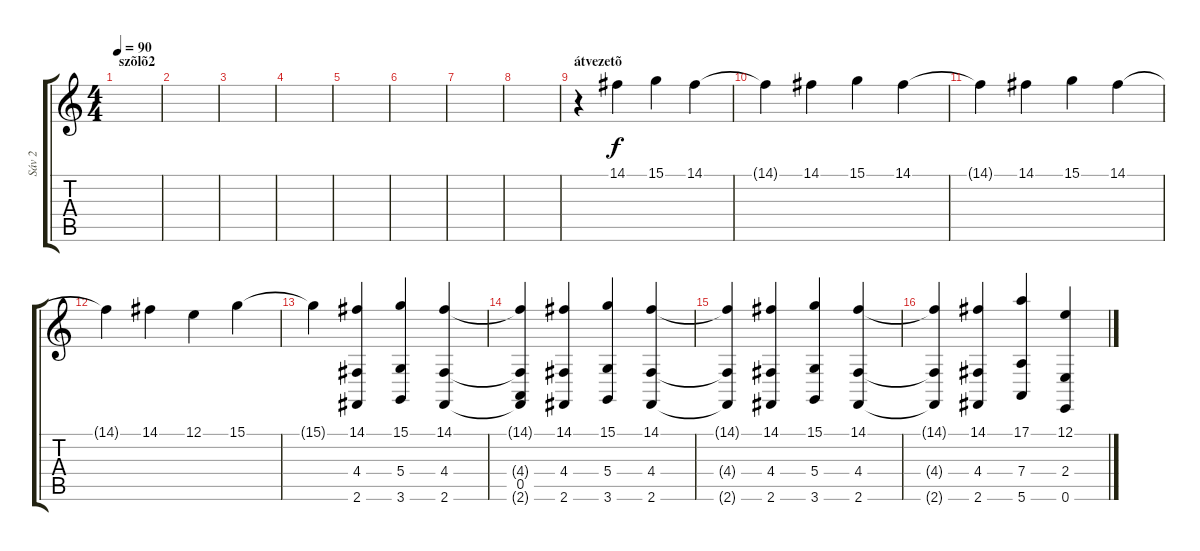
\track ("Sáv 2" "Sáv 2") {instrument acousticgrandpiano}
\staff {score tabs}
\tuning (E4 B3 G3 D3 A2 E2) {hide}
\ts (4 4)
\section ("" "szõlõ2")
\tempo 90
\clef g2
\ks c
|
|
|
|
|
|
|
|
\section ("" "átvezetõ")
r.4{instrument choiraahs} 14.1.4 15.1.4 14.1.4 |
14.1{t}.4 14.1.4 15.1.4 14.1.4 |
14.1{t}.4 14.1.4 15.1.4 14.1.4 |
14.1{t}.4 14.1.4 12.1.4 15.1.4 |
15.1{t}.4 (14.1 4.4 2.6).4 (15.1 5.4 3.6).4 (14.1 4.4 2.6).4 |
(14.1{t} 4.4{t} 0.5 2.6{t}).4 (14.1 4.4 2.6).4 (15.1 5.4 3.6).4 (14.1 4.4 2.6).4 |
(14.1{t} 4.4{t} 2.6{t}).4 (14.1 4.4 2.6).4 (15.1 5.4 3.6).4 (14.1 4.4 2.6).4 |
(14.1{t} 4.4{t} 2.6{t}).4 (14.1 4.4 2.6).4 (17.1 7.4 5.6).4 (12.1 2.4 0.6).4
